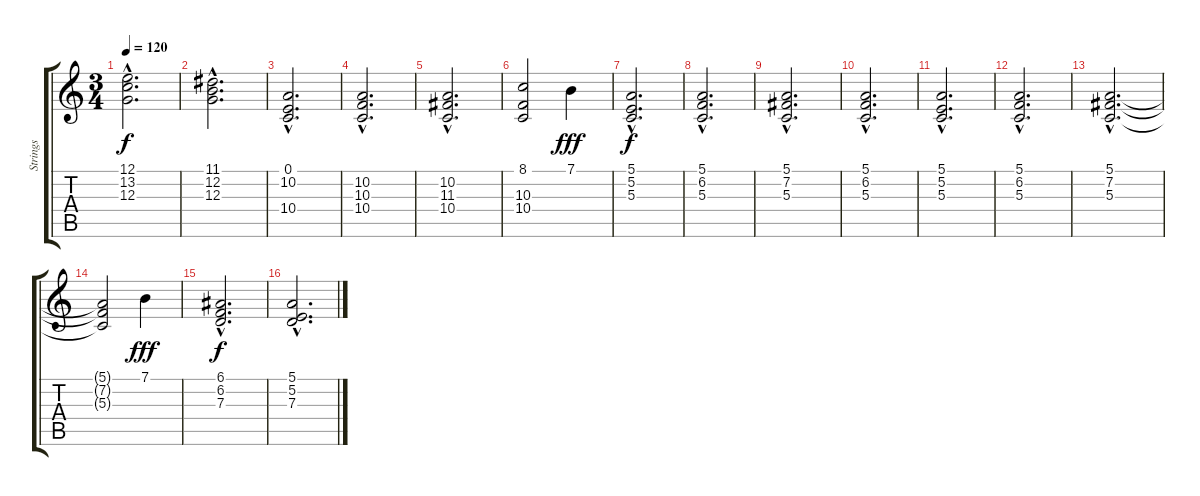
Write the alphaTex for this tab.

\track ("Strings" "Strings") {instrument synthstrings1}
\staff {score tabs}
\tuning (E4 B3 G3 D3 A2 E2) {hide}
\ts (3 4)
\tempo 120
\clef g2
\ks c
(12.1{hac} 13.2{hac} 12.3{hac}).2{d dy f} |
(11.1{hac} 12.2{hac} 12.3{hac}).2{d} |
(0.1{hac} 10.2{hac} 10.4{hac}).2{d} |
(10.2{hac} 10.3{hac} 10.4{hac}).2{d} |
(10.2{hac} 11.3{hac} 10.4{hac}).2{d} |
(8.1 10.3 10.4).2 7.1.4{dy fff} |
(5.1{hac} 5.2{hac} 5.3{hac}).2{d dy f} |
(5.1{hac} 6.2{hac} 5.3{hac}).2{d} |
(5.1{hac} 7.2{hac} 5.3{hac}).2{d} |
(5.1{hac} 6.2{hac} 5.3{hac}).2{d} |
(5.1{hac} 5.2{hac} 5.3{hac}).2{d} |
(5.1{hac} 6.2{hac} 5.3{hac}).2{d} |
(5.1{hac} 7.2{hac} 5.3{hac}).2{d} |
(5.1{t} 7.2{t} 5.3{t}).2 7.1.4{dy fff} |
(6.1{hac} 6.2{hac} 7.3{hac}).2{d dy f} |
(5.1{hac} 5.2{hac} 7.3{hac}).2{d}
